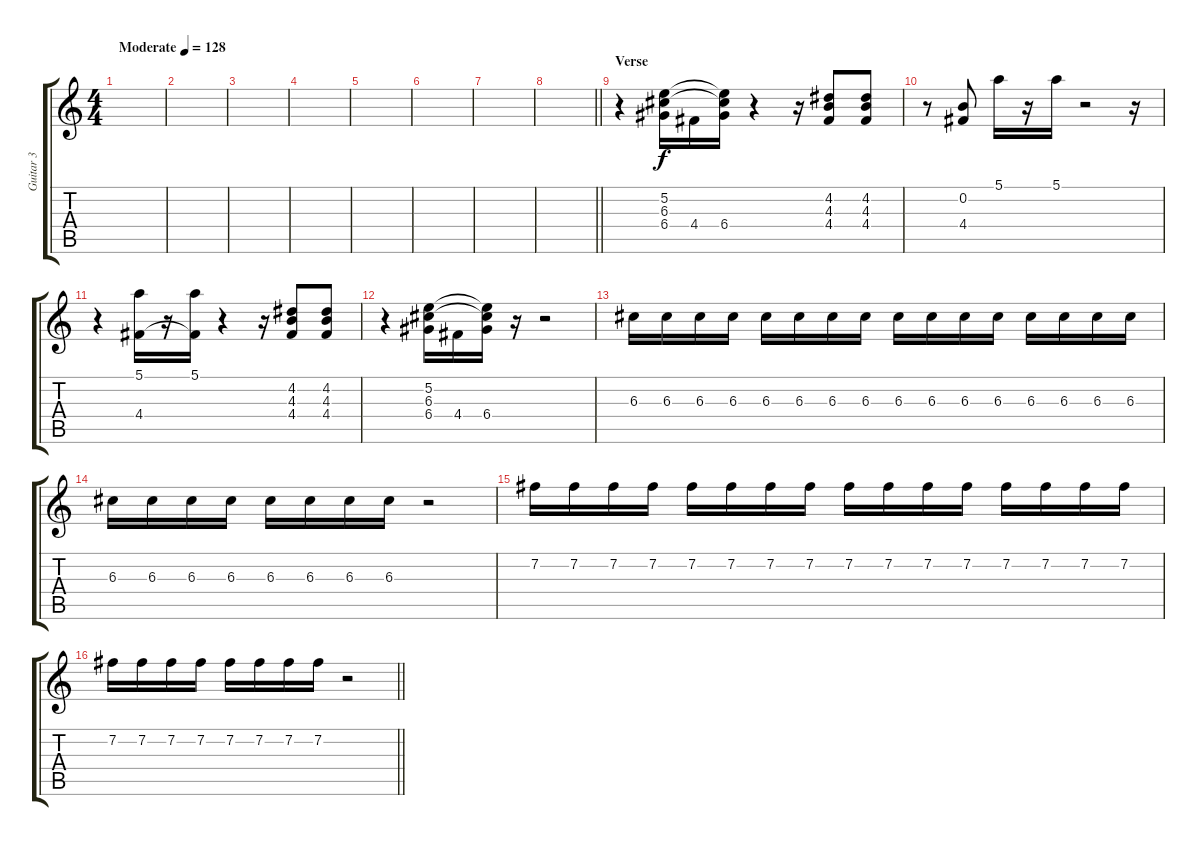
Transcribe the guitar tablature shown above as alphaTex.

\track ("Guitar 3" "Guitar 3") {instrument overdrivenguitar}
\staff {score tabs}
\tuning (E4 B3 G3 D3 A2 E2) {hide}
\ts (4 4)
\tempo (128 "Moderate")
\clef g2
\ks c
|
|
|
|
|
|
|
\barLineRight lightlight
|
\section ("" "Verse")
r.4 (5.2 6.3 6.4).16 4.4.16 (5.2{t} 6.3{t} 6.4).16 r.4 r.16 (4.2 4.3 4.4).8 (4.2 4.3 4.4).8 |
r.8 (0.2 4.4).8 5.1.16 r.16 5.1.16 r.2 r.16 |
r.4 (5.1 4.4).16 r.16 (5.1 4.4{t}).16 r.4 r.16 (4.2 4.3 4.4).8 (4.2 4.3 4.4).8 |
r.4 (5.2 6.3 6.4).16 4.4.16 (5.2{t} 6.3{t} 6.4).16 r.16 r.2 |
6.3.16 6.3.16 6.3.16 6.3.16 6.3.16 6.3.16 6.3.16 6.3.16 6.3.16 6.3.16 6.3.16 6.3.16 6.3.16 6.3.16 6.3.16 6.3.16 |
6.3.16 6.3.16 6.3.16 6.3.16 6.3.16 6.3.16 6.3.16 6.3.16 r.2 |
7.2.16 7.2.16 7.2.16 7.2.16 7.2.16 7.2.16 7.2.16 7.2.16 7.2.16 7.2.16 7.2.16 7.2.16 7.2.16 7.2.16 7.2.16 7.2.16 |
\barLineRight lightlight
7.2.16 7.2.16 7.2.16 7.2.16 7.2.16 7.2.16 7.2.16 7.2.16 r.2
